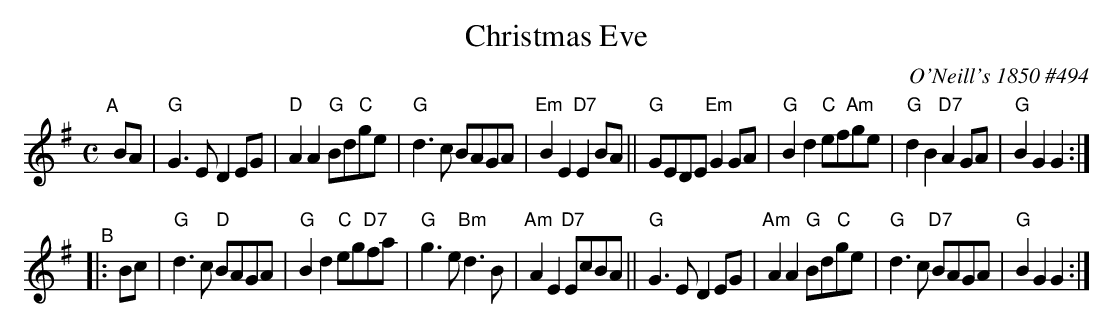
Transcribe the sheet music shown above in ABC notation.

X:1
T: Christmas Eve
O: O'Neill's 1850 #494
M: C
L: 1/8
K: G
"^A"[|] BA \
| "G"G3E D2EG | "D"A2A2 "G"Bd"C"ge | "G"d3c BAGA | "Em"B2E2 "D7"E2BA \
||"G"GEDE "Em"G2GA | "G"B2d2 "C"ef"Am"ge | "G"d2B2 "D7"A2GA | "G"B2G2 G2 :|
"^B"|: Bc \
| "G"d3c "D"BAGA | "G"B2d2 "C"eg"D7"fa | "G"g3e "Bm"d3B | "Am"A2E2 "D7"EcBA \
||"G"G3E D2EG | "Am"A2A2 "G"Bd"C"ge | "G"d3c "D7"BAGA | "G"B2G2 G2 :|
